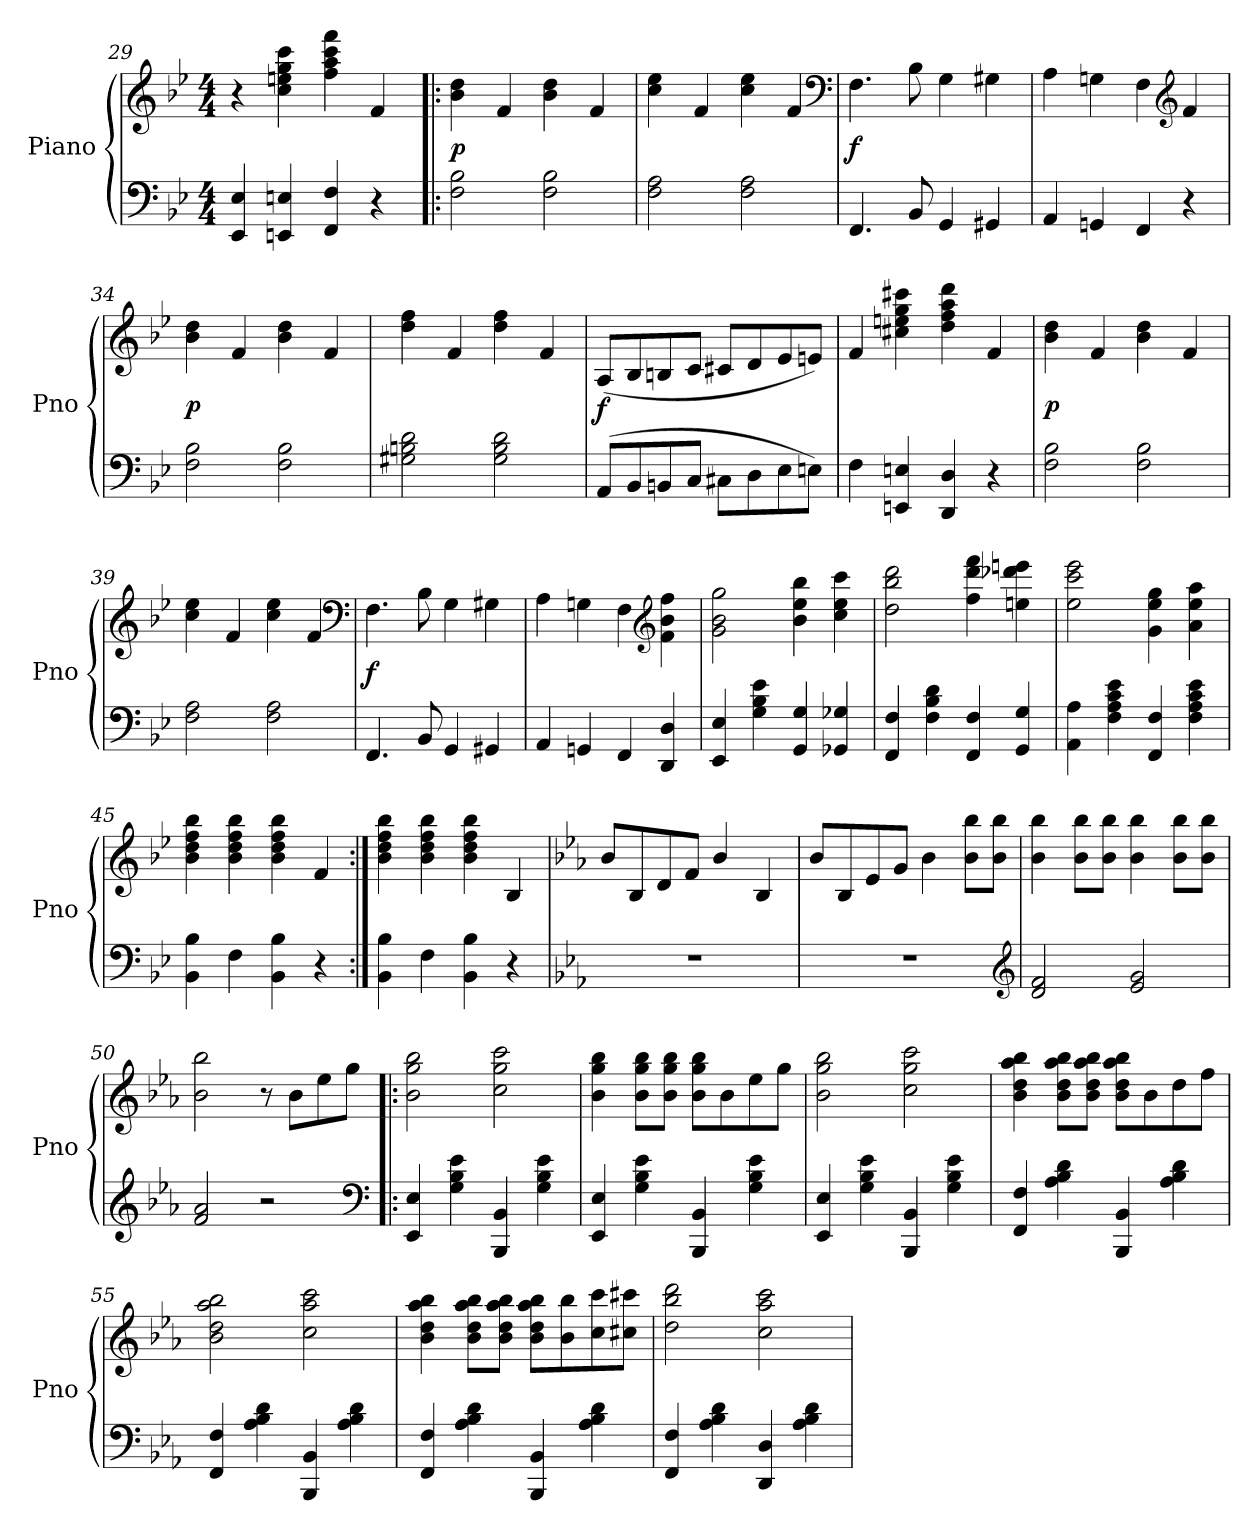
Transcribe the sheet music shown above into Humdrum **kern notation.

**kern	**kern	**dynam
*part1	*part1	*part1
*staff2	*staff1	*staff1/2
*I"Piano	*	*
*I'Pno	*	*
*clefF4	*clefG2	*
*k[b-e-]	*k[b-e-]	*
*M4/4	*M4/4	*
=29	=29	=29
4EE-/ 4E-/	4r	.
4EEn/ 4En/	4cc\ 4een\ 4gg\ 4ccc\	.
4FF/ 4F/	4ff\ 4aa\ 4ccc\ 4fff\	.
4r	4f/	.
=30!|:	=30!|:	=30!|:
2F\ 2B-\	4b-\ 4dd\	p
.	4f/	.
2F\ 2B-\	4b-\ 4dd\	.
.	4f/	.
=31	=31	=31
2F\ 2A\	4cc\ 4ee-\	.
.	4f/	.
2F\ 2A\	4cc\ 4ee-\	.
.	4f/	.
*	*clefF4	*
=32	=32	=32
4.FF/	4.F\	f
8BB-/	8B-\	.
4GG/	4G\	.
4GG#X/	4G#X\	.
=33	=33	=33
4AA/	4A\	.
4GGn/	4Gn\	.
4FF/	4F\	.
*	*clefG2	*
4r	4f/	.
=34	=34	=34
2F\ 2B-\	4b-\ 4dd\	p
.	4f/	.
2F\ 2B-\	4b-\ 4dd\	.
.	4f/	.
=35	=35	=35
2G#X\ 2Bn\ 2d\	4dd\ 4ff\	.
.	4f/	.
2G#\ 2B\ 2d\	4dd\ 4ff\	.
.	4f/	.
=36	=36	=36
(8AA/L	(8A/L	f
8BB-/	8B-/	.
8BBn/	8Bn/	.
8C/J	8c/J	.
8C#X\L	8c#X/L	.
8D\	8d/	.
8E-\	8e-/	.
8En\J)	8en/J)	.
=37	=37	=37
4F\	4f/	.
4EEn/ 4En/	4cc#X\ 4een\ 4gg\ 4ccc#X\	.
4DD/ 4D/	4dd\ 4ff\ 4aa\ 4ddd\	.
4r	4f/	.
=38	=38	=38
2F\ 2B-\	4b-\ 4dd\	p
.	4f/	.
2F\ 2B-\	4b-\ 4dd\	.
.	4f/	.
=39	=39	=39
2F\ 2A\	4cc\ 4ee-\	.
.	4f/	.
2F\ 2A\	4cc\ 4ee-\	.
.	4f/	.
*	*clefF4	*
=40	=40	=40
4.FF/	4.F\	f
8BB-/	8B-\	.
4GG/	4G\	.
4GG#X/	4G#X\	.
=41	=41	=41
4AA/	4A\	.
4GGn/	4Gn\	.
4FF/	4F\	.
*	*clefG2	*
4DD/ 4D/	4f\ 4b-\ 4ff\	.
=42	=42	=42
4EE-/ 4E-/	2g\ 2b-\ 2gg\	.
4G\ 4B-\ 4e-\	.	.
4GG/ 4G/	4b-\ 4ee-\ 4bb-\	.
4GG-X/ 4G-X/	4cc\ 4ee-\ 4ccc\	.
=43	=43	=43
4FF/ 4F/	2dd\ 2bb-\ 2ddd\	.
4F\ 4B-\ 4d\	.	.
4FF/ 4F/	4ff\ 4ddd\ 4fff\	.
4GG/ 4G/	4een\ 4ddd-X\ 4eeen\	.
=44	=44	=44
4AA\ 4A\	2ee-\ 2ccc\ 2eee-\	.
4F\ 4A\ 4c\ 4e-\	.	.
4FF/ 4F/	4g\ 4ee-\ 4gg\	.
4F\ 4A\ 4c\ 4e-\	4a\ 4ee-\ 4aa\	.
=45	=45	=45
4BB-\ 4B-\	4b-\ 4dd\ 4ff\ 4bb-\	.
4F\	4b-\ 4dd\ 4ff\ 4bb-\	.
4BB-\ 4B-\	4b-\ 4dd\ 4ff\ 4bb-\	.
4r	4f/	.
=46:|!	=46:|!	=46:|!
4BB-\ 4B-\	4b-\ 4dd\ 4ff\ 4bb-\	.
4F\	4b-\ 4dd\ 4ff\ 4bb-\	.
4BB-\ 4B-\	4b-\ 4dd\ 4ff\ 4bb-\	.
4r	4B-/	.
=47	=47	=47
*k[b-e-a-]	*k[b-e-a-]	*
1r	8b-/L	.
.	8B-/	.
.	8d/	.
.	8f/J	.
.	4b-/	.
.	4B-/	.
=48	=48	=48
1r	8b-/L	.
.	8B-/	.
.	8e-/	.
.	8g/J	.
.	4b-\	.
.	8b-\ 8bb-\L	.
.	8b-\ 8bb-\J	.
*clefG2	*	*
=49	=49	=49
2d/ 2f/	4b-\ 4bb-\	.
.	8b-\ 8bb-\L	.
.	8b-\ 8bb-\J	.
2e-/ 2g/	4b-\ 4bb-\	.
.	8b-\ 8bb-\L	.
.	8b-\ 8bb-\J	.
=50	=50	=50
2f/ 2a-/	2b-\ 2bb-\	.
2r	8r	.
.	8b-\L	.
.	8ee-\	.
.	8gg\J	.
*clefF4	*	*
=51!|:	=51!|:	=51!|:
4EE-/ 4E-/	2b-\ 2gg\ 2bb-\	.
4G\ 4B-\ 4e-\	.	.
4BBB-/ 4BB-/	2cc\ 2gg\ 2ccc\	.
4G\ 4B-\ 4e-\	.	.
=52	=52	=52
4EE-/ 4E-/	4b-\ 4gg\ 4bb-\	.
4G\ 4B-\ 4e-\	8b-\ 8gg\ 8bb-\L	.
.	8b-\ 8gg\ 8bb-\J	.
4BBB-/ 4BB-/	8b-\ 8gg\ 8bb-\L	.
.	8b-\	.
4G\ 4B-\ 4e-\	8ee-\	.
.	8gg\J	.
=53	=53	=53
4EE-/ 4E-/	2b-\ 2gg\ 2bb-\	.
4G\ 4B-\ 4e-\	.	.
4BBB-/ 4BB-/	2cc\ 2gg\ 2ccc\	.
4G\ 4B-\ 4e-\	.	.
=54	=54	=54
4FF/ 4F/	4b-\ 4dd\ 4aa-\ 4bb-\	.
4A-\ 4B-\ 4d\	8b-\ 8dd\ 8aa-\ 8bb-\L	.
.	8b-\ 8dd\ 8aa-\ 8bb-\J	.
4BBB-/ 4BB-/	8b-\ 8dd\ 8aa-\ 8bb-\L	.
.	8b-\	.
4A-\ 4B-\ 4d\	8dd\	.
.	8ff\J	.
=55	=55	=55
4FF/ 4F/	2b-\ 2dd\ 2aa-\ 2bb-\	.
4A-\ 4B-\ 4d\	.	.
4BBB-/ 4BB-/	2cc\ 2aa-\ 2ccc\	.
4A-\ 4B-\ 4d\	.	.
=56	=56	=56
4FF/ 4F/	4b-\ 4dd\ 4aa-\ 4bb-\	.
4A-\ 4B-\ 4d\	8b-\ 8dd\ 8aa-\ 8bb-\L	.
.	8b-\ 8dd\ 8aa-\ 8bb-\J	.
4BBB-/ 4BB-/	8b-\ 8dd\ 8aa-\ 8bb-\L	.
.	8b-\ 8bb-\	.
4A-\ 4B-\ 4d\	8cc\ 8ccc\	.
.	8cc#X\ 8ccc#X\J	.
=57	=57	=57
4FF/ 4F/	2dd\ 2bb-\ 2ddd\	.
4A-\ 4B-\ 4d\	.	.
4DD/ 4D/	2cc\ 2aa-\ 2ccc\	.
4A-\ 4B-\ 4d\	.	.
=	=	=
*-	*-	*-
